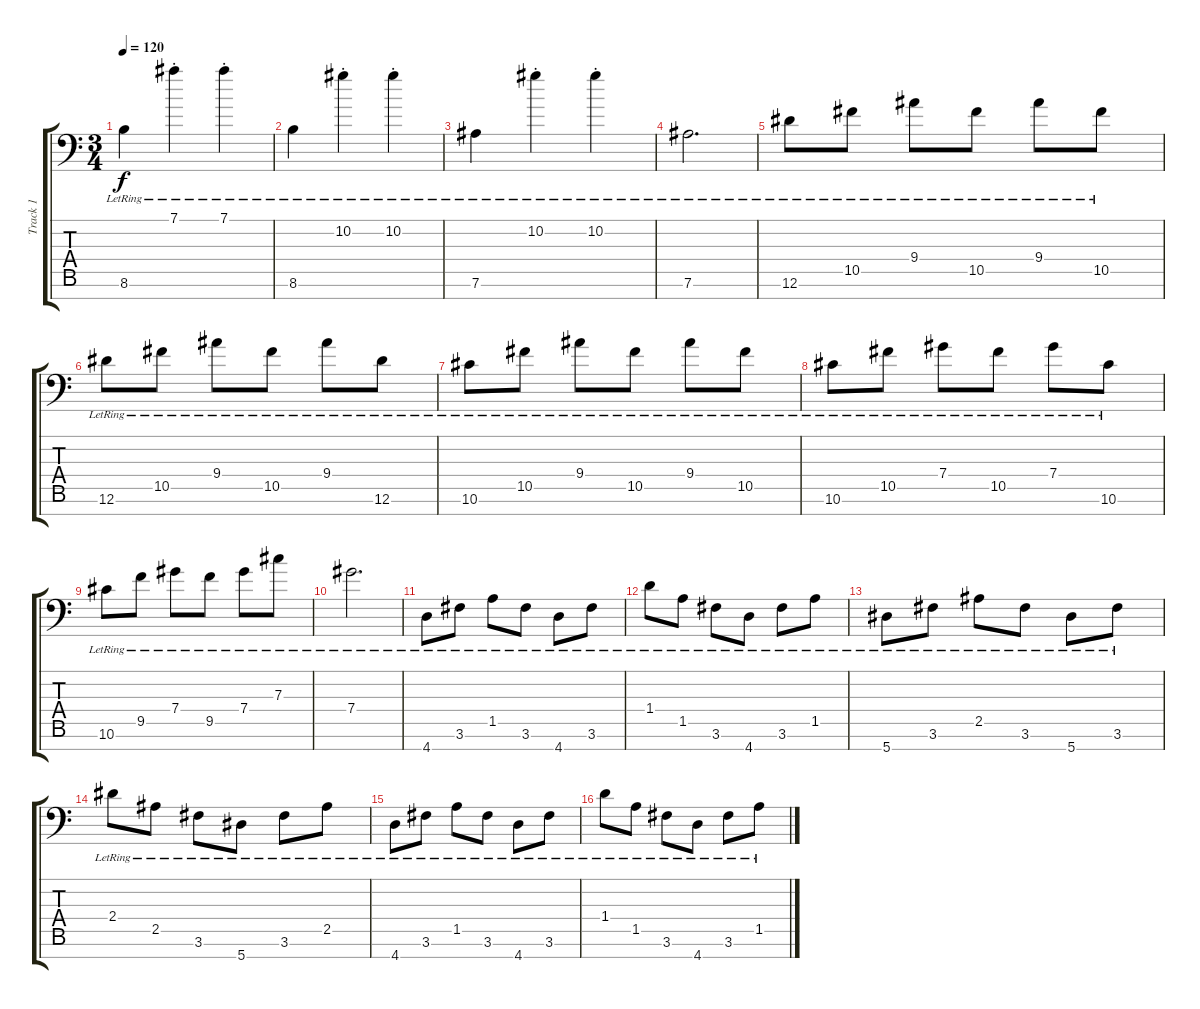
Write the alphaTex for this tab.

\track ("Track 1" "Track 1") {instrument electricguitarjazz}
\staff {score tabs}
\tuning (Eb4 Bb3 Gb3 Db3 Ab2 Eb2 Bb1) {hide}
\ts (3 4)
\tempo 120
\clef f4
\ks c
8.6{lr}.4{dy f} 7.1{st lr}.4 7.1{st lr}.4 |
8.6{lr}.4 10.2{st lr}.4 10.2{st lr}.4 |
7.6{lr}.4 10.2{st lr}.4 10.2{st lr}.4 |
7.6{lr}.2{d} |
12.6{lr}.8 10.5{lr}.8 9.4{lr}.8 10.5{lr}.8 9.4{lr}.8 10.5{lr}.8 |
12.6{lr}.8 10.5{lr}.8 9.4{lr}.8 10.5{lr}.8 9.4{lr}.8 12.6{lr}.8 |
10.6{lr}.8 10.5{lr}.8 9.4{lr}.8 10.5{lr}.8 9.4{lr}.8 10.5{lr}.8 |
10.6{lr}.8 10.5{lr}.8 7.4{lr}.8 10.5{lr}.8 7.4{lr}.8 10.6{lr}.8 |
10.6{lr}.8 9.5{lr}.8 7.4{lr}.8 9.5{lr}.8 7.4{lr}.8 7.3{lr}.8 |
7.4{lr}.2{d} |
4.7{lr}.8 3.6{lr}.8 1.5{lr}.8 3.6{lr}.8 4.7{lr}.8 3.6{lr}.8 |
1.4{lr}.8 1.5{lr}.8 3.6{lr}.8 4.7{lr}.8 3.6{lr}.8 1.5{lr}.8 |
5.7{lr}.8 3.6{lr}.8 2.5{lr}.8 3.6{lr}.8 5.7{lr}.8 3.6{lr}.8 |
2.4{lr}.8 2.5{lr}.8 3.6{lr}.8 5.7{lr}.8 3.6{lr}.8 2.5{lr}.8 |
4.7{lr}.8 3.6{lr}.8 1.5{lr}.8 3.6{lr}.8 4.7{lr}.8 3.6{lr}.8 |
1.4{lr}.8 1.5{lr}.8 3.6{lr}.8 4.7{lr}.8 3.6{lr}.8 1.5{lr}.8
